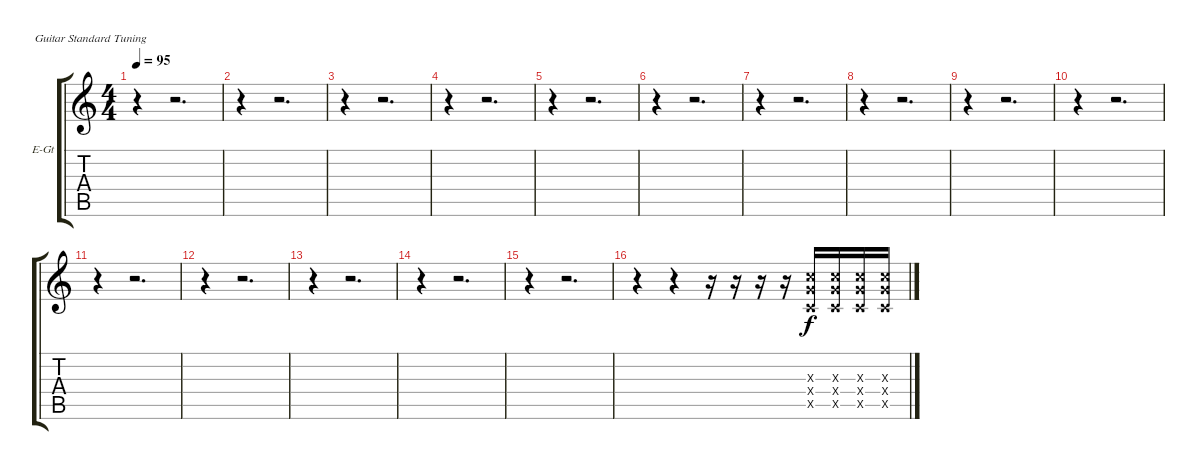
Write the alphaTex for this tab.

\bracketExtendMode groupsimilarinstruments
\firstSystemTrackNameOrientation horizontal
\otherSystemsTrackNameOrientation horizontal
\track ("Äîðîæêà 6" "E-Gt") {instrument distortionguitar}
\staff {score tabs}
\tuning (E4 B3 G3 D3 A2 E2)
\ts (4 4)
\tempo 95
\clef g2
\ks c
r.4{dy f} r.2{d} |
r.4 r.2{d} |
r.4 r.2{d} |
r.4 r.2{d} |
r.4 r.2{d} |
r.4 r.2{d} |
r.4 r.2{d} |
r.4 r.2{d} |
r.4 r.2{d} |
r.4 r.2{d} |
r.4 r.2{d} |
r.4 r.2{d} |
r.4 r.2{d} |
r.4 r.2{d} |
r.4 r.2{d} |
r.4 r.4 r.16 r.16 r.16 r.16 (5.3{x} 5.4{x} 3.5{x}).16 (5.3{x} 5.4{x} 3.5{x}).16 (5.3{x} 5.4{x} 3.5{x}).16 (5.3{x} 5.4{x} 3.5{x}).16
